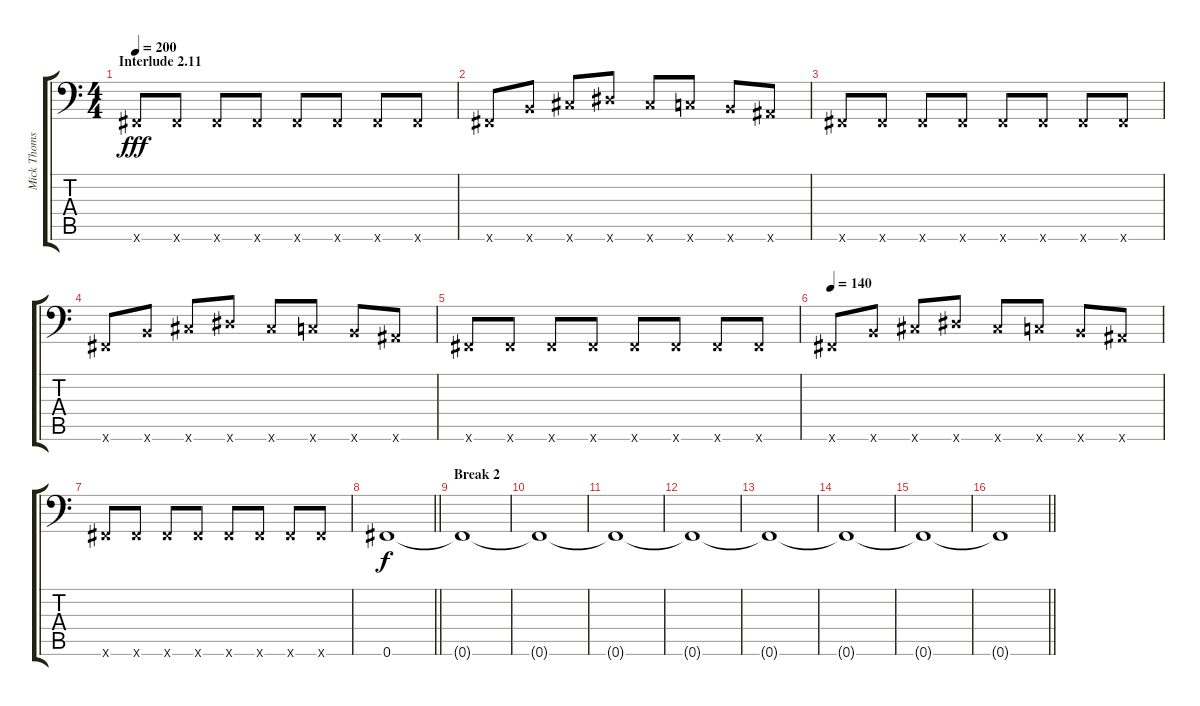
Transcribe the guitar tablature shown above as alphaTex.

\track ("Mick Thomson" "Mick Thoms") {instrument distortionguitar}
\staff {score tabs}
\tuning (Db4 Ab3 E3 B2 Gb2 Gb1) {hide}
\ts (4 4)
\section ("" "Interlude 2.11")
\tempo 200
\clef f4
\ks c
0.6{x}.8{dy fff} 0.6{x}.8 0.6{x}.8 0.6{x}.8 0.6{x}.8 0.6{x}.8 0.6{x}.8 0.6{x}.8 |
0.6{x}.8 5.6{x}.8 7.6{x}.8 9.6{x}.8 7.6{x}.8 6.6{x}.8 5.6{x}.8 4.6{x}.8 |
0.6{x}.8 0.6{x}.8 0.6{x}.8 0.6{x}.8 0.6{x}.8 0.6{x}.8 0.6{x}.8 0.6{x}.8 |
0.6{x}.8 5.6{x}.8 7.6{x}.8 9.6{x}.8 7.6{x}.8 6.6{x}.8 5.6{x}.8 4.6{x}.8 |
0.6{x}.8 0.6{x}.8 0.6{x}.8 0.6{x}.8 0.6{x}.8 0.6{x}.8 0.6{x}.8 0.6{x}.8 |
\tempo 140
0.6{x}.8 5.6{x}.8 7.6{x}.8 9.6{x}.8 7.6{x}.8 6.6{x}.8 5.6{x}.8 4.6{x}.8 |
0.6{x}.8 0.6{x}.8 0.6{x}.8 0.6{x}.8 0.6{x}.8 0.6{x}.8 0.6{x}.8 0.6{x}.8 |
\barLineRight lightlight
0.6.1{dy f volume 11 instrument distortionguitar} |
\section ("" "Break 2")
0.6{t}.1 |
0.6{t}.1 |
0.6{t}.1 |
0.6{t}.1 |
0.6{t}.1 |
0.6{t}.1 |
0.6{t}.1 |
\barLineRight lightlight
0.6{t}.1
